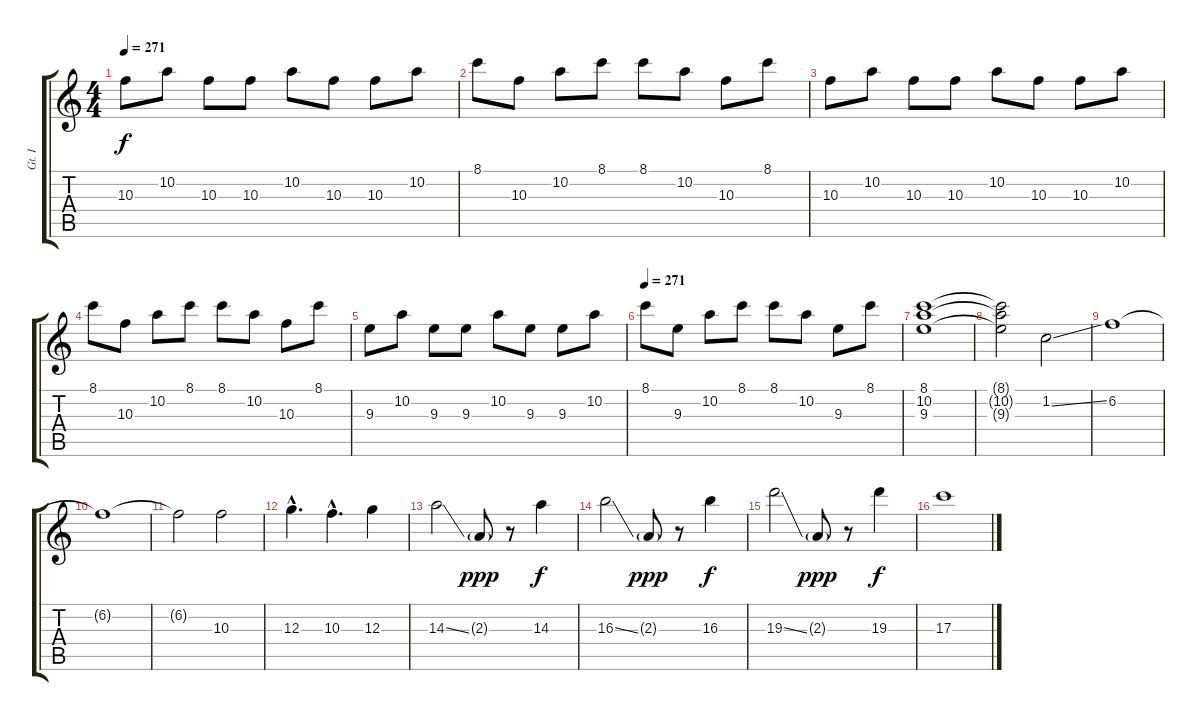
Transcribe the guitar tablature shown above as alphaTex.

\track ("Gt. I" "Gt. I") {instrument distortionguitar}
\staff {score tabs}
\tuning (E4 B3 G3 D3 A2 E2) {hide}
\ts (4 4)
\tempo 271
\clef g2
\ks c
10.3.8{dy f} 10.2.8 10.3.8 10.3.8 10.2.8 10.3.8 10.3.8 10.2.8 |
8.1.8 10.3.8 10.2.8 8.1.8 8.1.8 10.2.8 10.3.8 8.1.8 |
10.3.8 10.2.8 10.3.8 10.3.8 10.2.8 10.3.8 10.3.8 10.2.8 |
8.1.8 10.3.8 10.2.8 8.1.8 8.1.8 10.2.8 10.3.8 8.1.8 |
9.3.8 10.2.8 9.3.8 9.3.8 10.2.8 9.3.8 9.3.8 10.2.8 |
\tempo 271
8.1.8{volume 11 balance 0 instrument distortionguitar} 9.3.8 10.2.8 8.1.8 8.1.8 10.2.8 9.3.8 8.1.8 |
(8.1 10.2 9.3).1 |
(8.1{t} 10.2{t} 9.3{t}).2 1.2{ss}.2 |
6.2.1 |
6.2{t}.1 |
6.2{t}.2 10.3.2 |
12.3{hac}.4{d} 10.3{hac}.4{d} 12.3.4 |
14.3{ss}.2 2.3{g}.8{dy ppp} r.8 14.3.4{dy f} |
16.3{ss}.2 2.3{g}.8{dy ppp} r.8 16.3.4{dy f} |
19.3{ss}.2 2.3{g}.8{dy ppp} r.8 19.3.4{dy f} |
17.3{ss}.1
